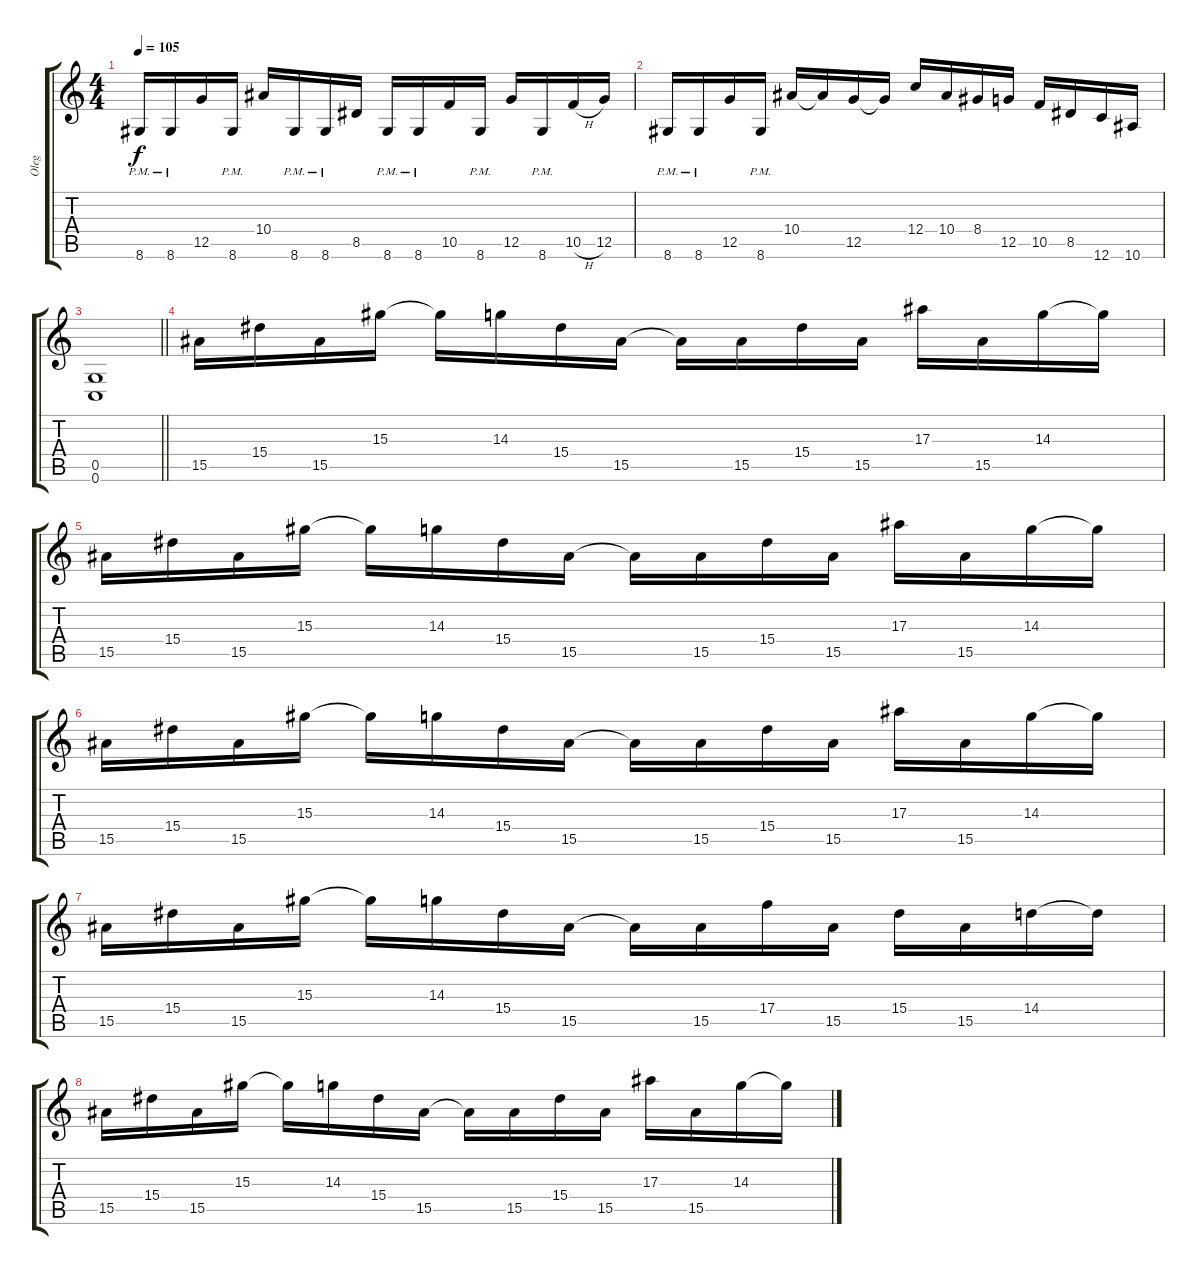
\track ("Oleg" "Oleg") {instrument distortionguitar}
\staff {score tabs}
\tuning (D4 A3 F3 C3 G2 C2) {hide}
\ts (4 4)
\tempo 105
\clef g2
\ks c
8.6{pm}.16{dy f} 8.6{pm}.16 12.5.16 8.6{pm}.16 10.4.16 8.6{pm}.16 8.6{pm}.16 8.5.16 8.6{pm}.16 8.6{pm}.16 10.5.16 8.6{pm}.16 12.5.16 8.6{pm}.16 10.5{h}.16 12.5.16 |
8.6{pm}.16 8.6{pm}.16 12.5.16 8.6{pm}.16 10.4.16 10.4{t}.16 12.5.16 12.5{t}.16 12.4.16 10.4.16 8.4.16 12.5.16 10.5.16 8.5.16 12.6.16 10.6.16 |
\barLineRight lightlight
(0.5 0.6).1{volume 14 balance 11} |
\section ("" "")
15.5.16 15.4.16 15.5.16 15.3.16 15.3{t}.16 14.3.16 15.4.16 15.5.16 15.5{t}.16 15.5.16 15.4.16 15.5.16 17.3.16 15.5.16 14.3.16 14.3{t}.16 |
15.5.16 15.4.16 15.5.16 15.3.16 15.3{t}.16 14.3.16 15.4.16 15.5.16 15.5{t}.16 15.5.16 15.4.16 15.5.16 17.3.16 15.5.16 14.3.16 14.3{t}.16 |
15.5.16 15.4.16 15.5.16 15.3.16 15.3{t}.16 14.3.16 15.4.16 15.5.16 15.5{t}.16 15.5.16 15.4.16 15.5.16 17.3.16 15.5.16 14.3.16 14.3{t}.16 |
15.5.16 15.4.16 15.5.16 15.3.16 15.3{t}.16 14.3.16 15.4.16 15.5.16 15.5{t}.16 15.5.16 17.4.16 15.5.16 15.4.16 15.5.16 14.4.16 14.4{t}.16 |
15.5.16 15.4.16 15.5.16 15.3.16 15.3{t}.16 14.3.16 15.4.16 15.5.16 15.5{t}.16 15.5.16 15.4.16 15.5.16 17.3.16 15.5.16 14.3.16 14.3{t}.16
